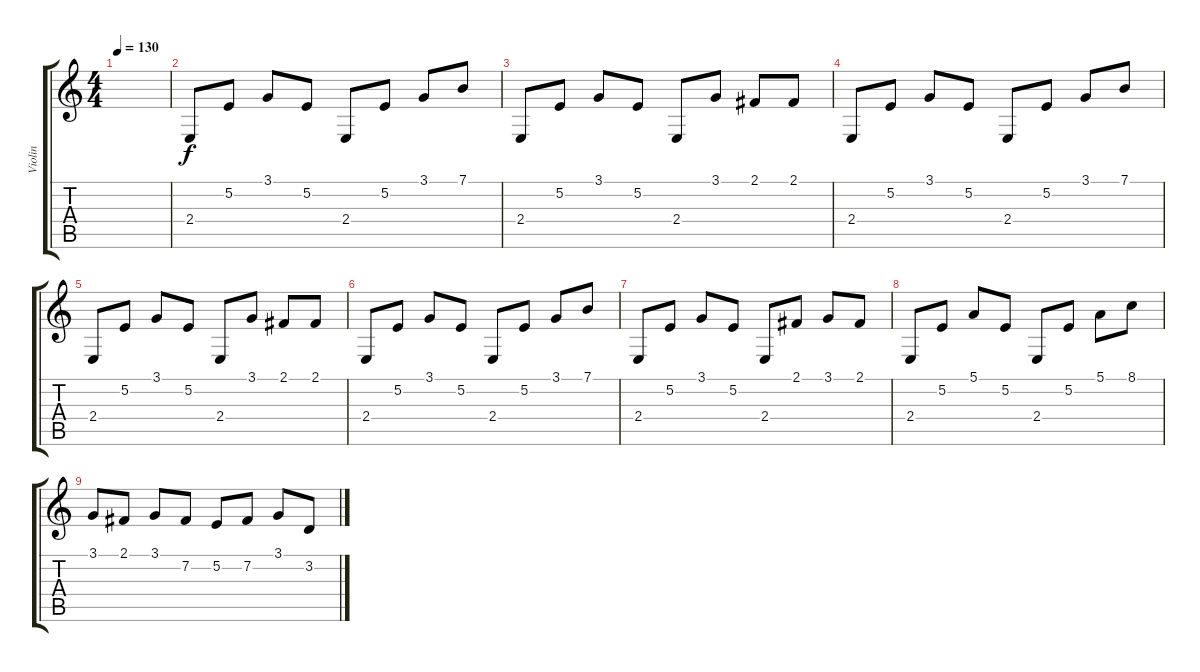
\track ("Violin" "Violin") {instrument violin}
\staff {score tabs}
\tuning (E4 B3 G3 D3 A2 E2) {hide}
\ts (4 4)
\tempo 130
\clef g2
\ks c
|
2.4.8{instrument tremolostrings} 5.2.8 3.1.8 5.2.8 2.4.8 5.2.8 3.1.8 7.1.8 |
2.4.8 5.2.8 3.1.8 5.2.8 2.4.8 3.1.8 2.1.8 2.1.8 |
2.4.8{instrument tremolostrings} 5.2.8 3.1.8 5.2.8 2.4.8 5.2.8 3.1.8 7.1.8 |
2.4.8 5.2.8 3.1.8 5.2.8 2.4.8 3.1.8 2.1.8 2.1.8 |
2.4.8{instrument tremolostrings} 5.2.8 3.1.8 5.2.8 2.4.8 5.2.8 3.1.8 7.1.8 |
2.4.8 5.2.8 3.1.8 5.2.8 2.4.8 2.1.8 3.1.8 2.1.8 |
2.4.8{instrument tremolostrings} 5.2.8 5.1.8 5.2.8 2.4.8 5.2.8 5.1.8 8.1.8 |
3.1.8 2.1.8 3.1.8 7.2.8 5.2.8 7.2.8 3.1.8 3.2.8
